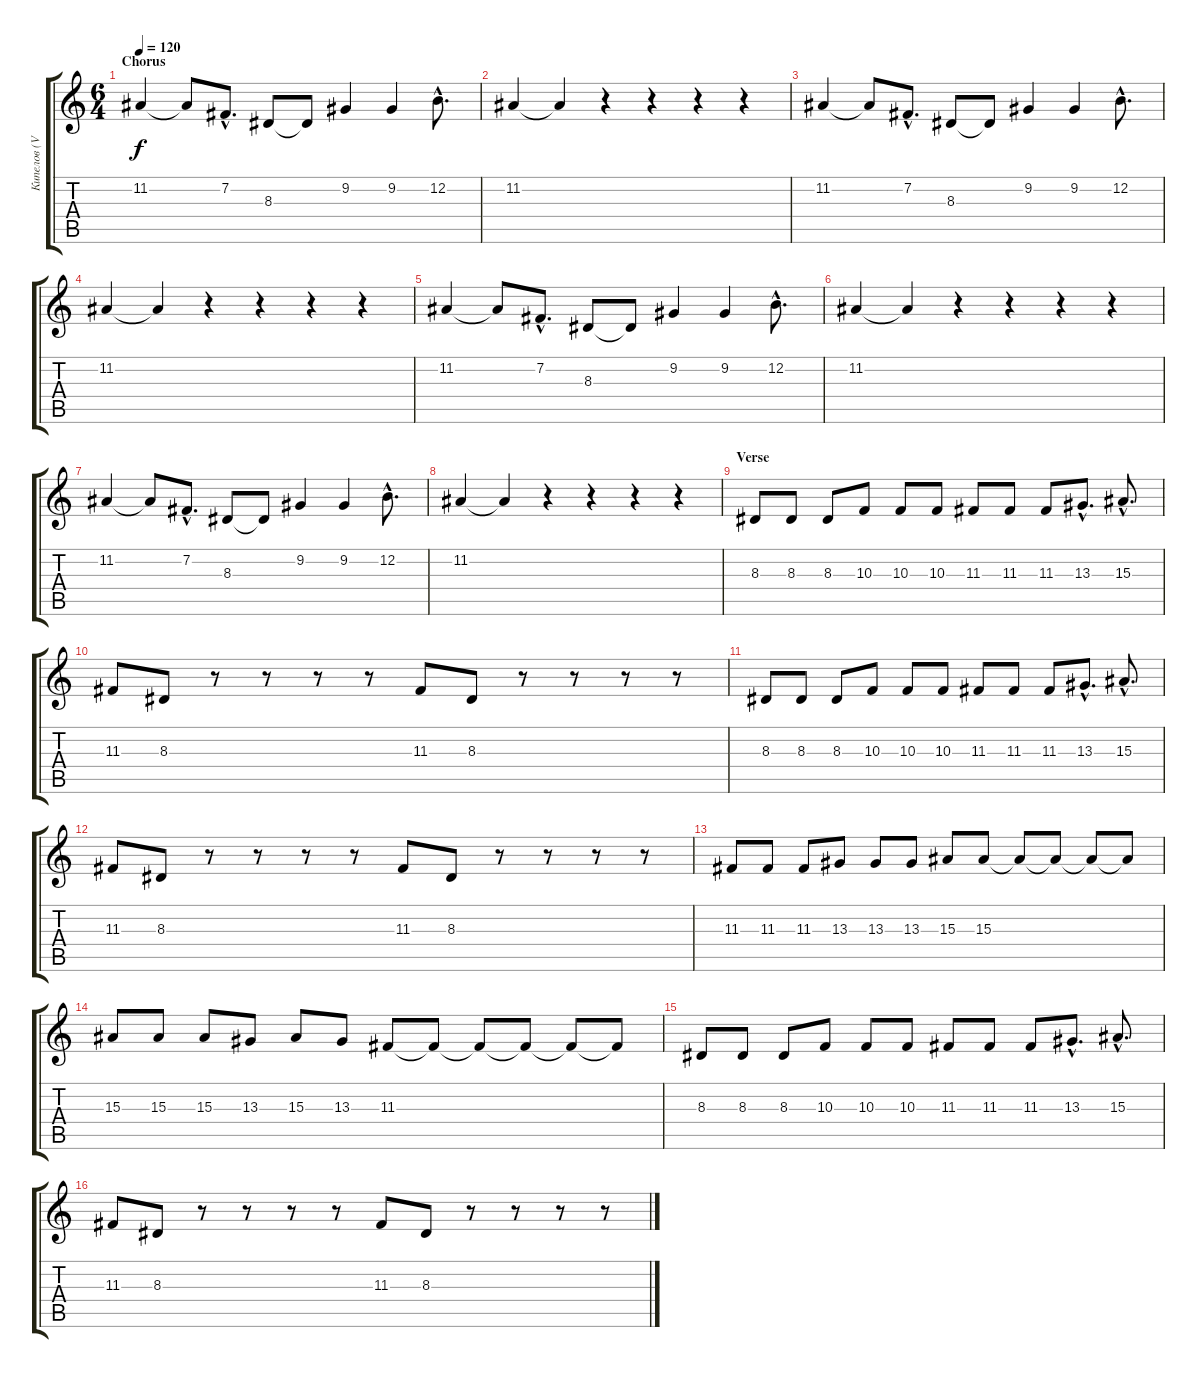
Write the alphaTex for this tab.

\track ("Кипелов (Vocal)" "Кипелов (V") {instrument lead6voice}
\staff {score tabs}
\tuning (E4 B3 G3 D3 A2 E2) {hide}
\ts (6 4)
\section ("" "Chorus")
\tempo 120
\clef g2
\ks c
11.2.4{dy f} 11.2{t}.8 7.2{hac}.8{d} 8.3.8 8.3{t}.8 9.2.4 9.2.4 12.2{hac}.8{d} |
11.2.4 11.2{t}.4 r.4 r.4 r.4 r.4 |
11.2.4 11.2{t}.8 7.2{hac}.8{d} 8.3.8 8.3{t}.8 9.2.4 9.2.4 12.2{hac}.8{d} |
11.2.4 11.2{t}.4 r.4 r.4 r.4 r.4 |
11.2.4{instrument choiraahs} 11.2{t}.8 7.2{hac}.8{d} 8.3.8 8.3{t}.8 9.2.4 9.2.4 12.2{hac}.8{d} |
11.2.4 11.2{t}.4 r.4 r.4 r.4 r.4 |
11.2.4 11.2{t}.8 7.2{hac}.8{d} 8.3.8 8.3{t}.8 9.2.4 9.2.4 12.2{hac}.8{d} |
11.2.4 11.2{t}.4 r.4 r.4 r.4 r.4 |
\section ("" "Verse")
8.3.8{instrument lead6voice} 8.3.8 8.3.8 10.3.8 10.3.8 10.3.8 11.3.8 11.3.8 11.3.8 13.3{hac}.8{d} 15.3{hac}.8{d} |
11.3.8 8.3.8 r.8 r.8 r.8 r.8 11.3.8 8.3.8 r.8 r.8 r.8 r.8 |
8.3.8 8.3.8 8.3.8 10.3.8 10.3.8 10.3.8 11.3.8 11.3.8 11.3.8 13.3{hac}.8{d} 15.3{hac}.8{d} |
11.3.8 8.3.8 r.8 r.8 r.8 r.8 11.3.8 8.3.8 r.8 r.8 r.8 r.8 |
11.3.8 11.3.8 11.3.8 13.3.8 13.3.8 13.3.8 15.3.8 15.3.8 15.3{t}.8 15.3{t}.8 15.3{t}.8 15.3{t}.8 |
15.3.8 15.3.8 15.3.8 13.3.8 15.3.8 13.3.8 11.3.8 11.3{t}.8 11.3{t}.8 11.3{t}.8 11.3{t}.8 11.3{t}.8 |
8.3.8 8.3.8 8.3.8 10.3.8 10.3.8 10.3.8 11.3.8 11.3.8 11.3.8 13.3{hac}.8{d} 15.3{hac}.8{d} |
11.3.8 8.3.8 r.8 r.8 r.8 r.8 11.3.8 8.3.8 r.8 r.8 r.8 r.8
